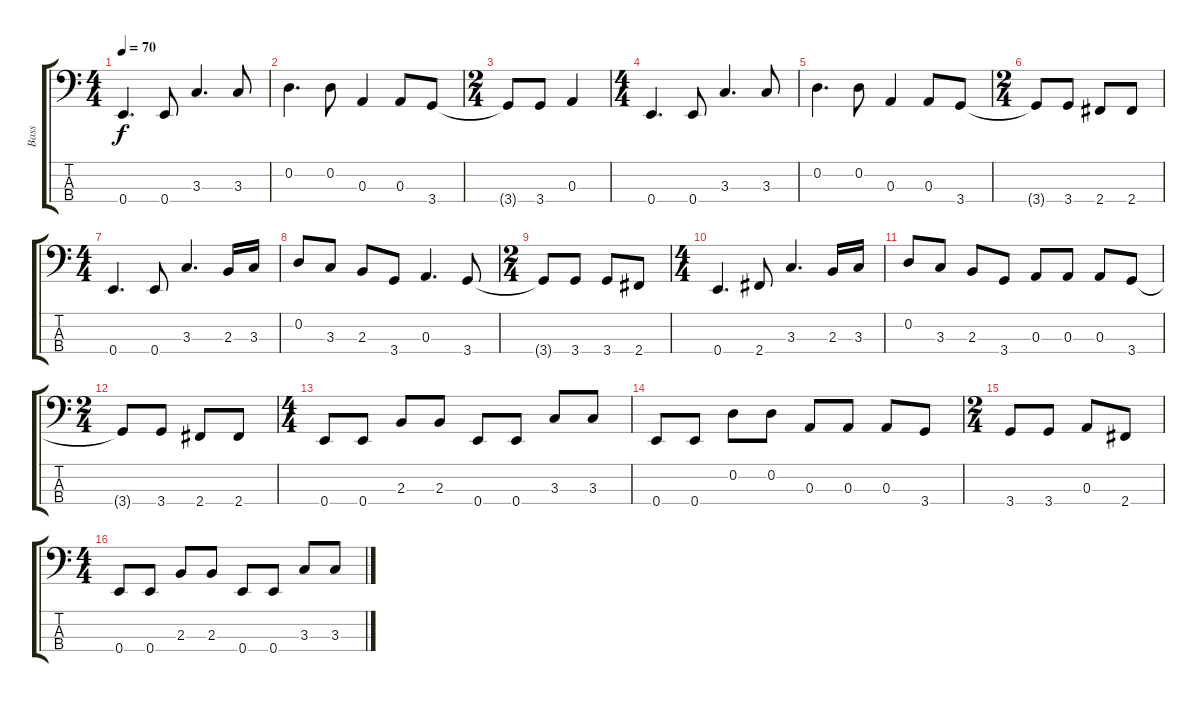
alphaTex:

\track ("Bass" "Bass") {instrument electricbassfinger}
\staff {score tabs}
\tuning (G2 D2 A1 E1) {hide}
\ts (4 4)
\tempo 70
\clef f4
\ks c
0.4.4{d dy f} 0.4.8 3.3.4{d} 3.3.8 |
0.2.4{d} 0.2.8 0.3.4 0.3.8 3.4.8 |
\ts (2 4)
3.4{t}.8 3.4.8 0.3.4 |
\ts (4 4)
0.4.4{d} 0.4.8 3.3.4{d} 3.3.8 |
0.2.4{d} 0.2.8 0.3.4 0.3.8 3.4.8 |
\ts (2 4)
3.4{t}.8 3.4.8 2.4.8 2.4.8 |
\ts (4 4)
0.4.4{d} 0.4.8 3.3.4{d} 2.3.16 3.3.16 |
0.2.8 3.3.8 2.3.8 3.4.8 0.3.4{d} 3.4.8 |
\ts (2 4)
3.4{t}.8 3.4.8 3.4.8 2.4.8 |
\ts (4 4)
0.4.4{d} 2.4.8 3.3.4{d} 2.3.16 3.3.16 |
0.2.8 3.3.8 2.3.8 3.4.8 0.3.8 0.3.8 0.3.8 3.4.8 |
\ts (2 4)
3.4{t}.8 3.4.8 2.4.8 2.4.8 |
\ts (4 4)
0.4.8 0.4.8 2.3.8 2.3.8 0.4.8 0.4.8 3.3.8 3.3.8 |
0.4.8 0.4.8 0.2.8 0.2.8 0.3.8 0.3.8 0.3.8 3.4.8 |
\ts (2 4)
3.4.8 3.4.8 0.3.8 2.4.8 |
\ts (4 4)
0.4.8 0.4.8 2.3.8 2.3.8 0.4.8 0.4.8 3.3.8 3.3.8
